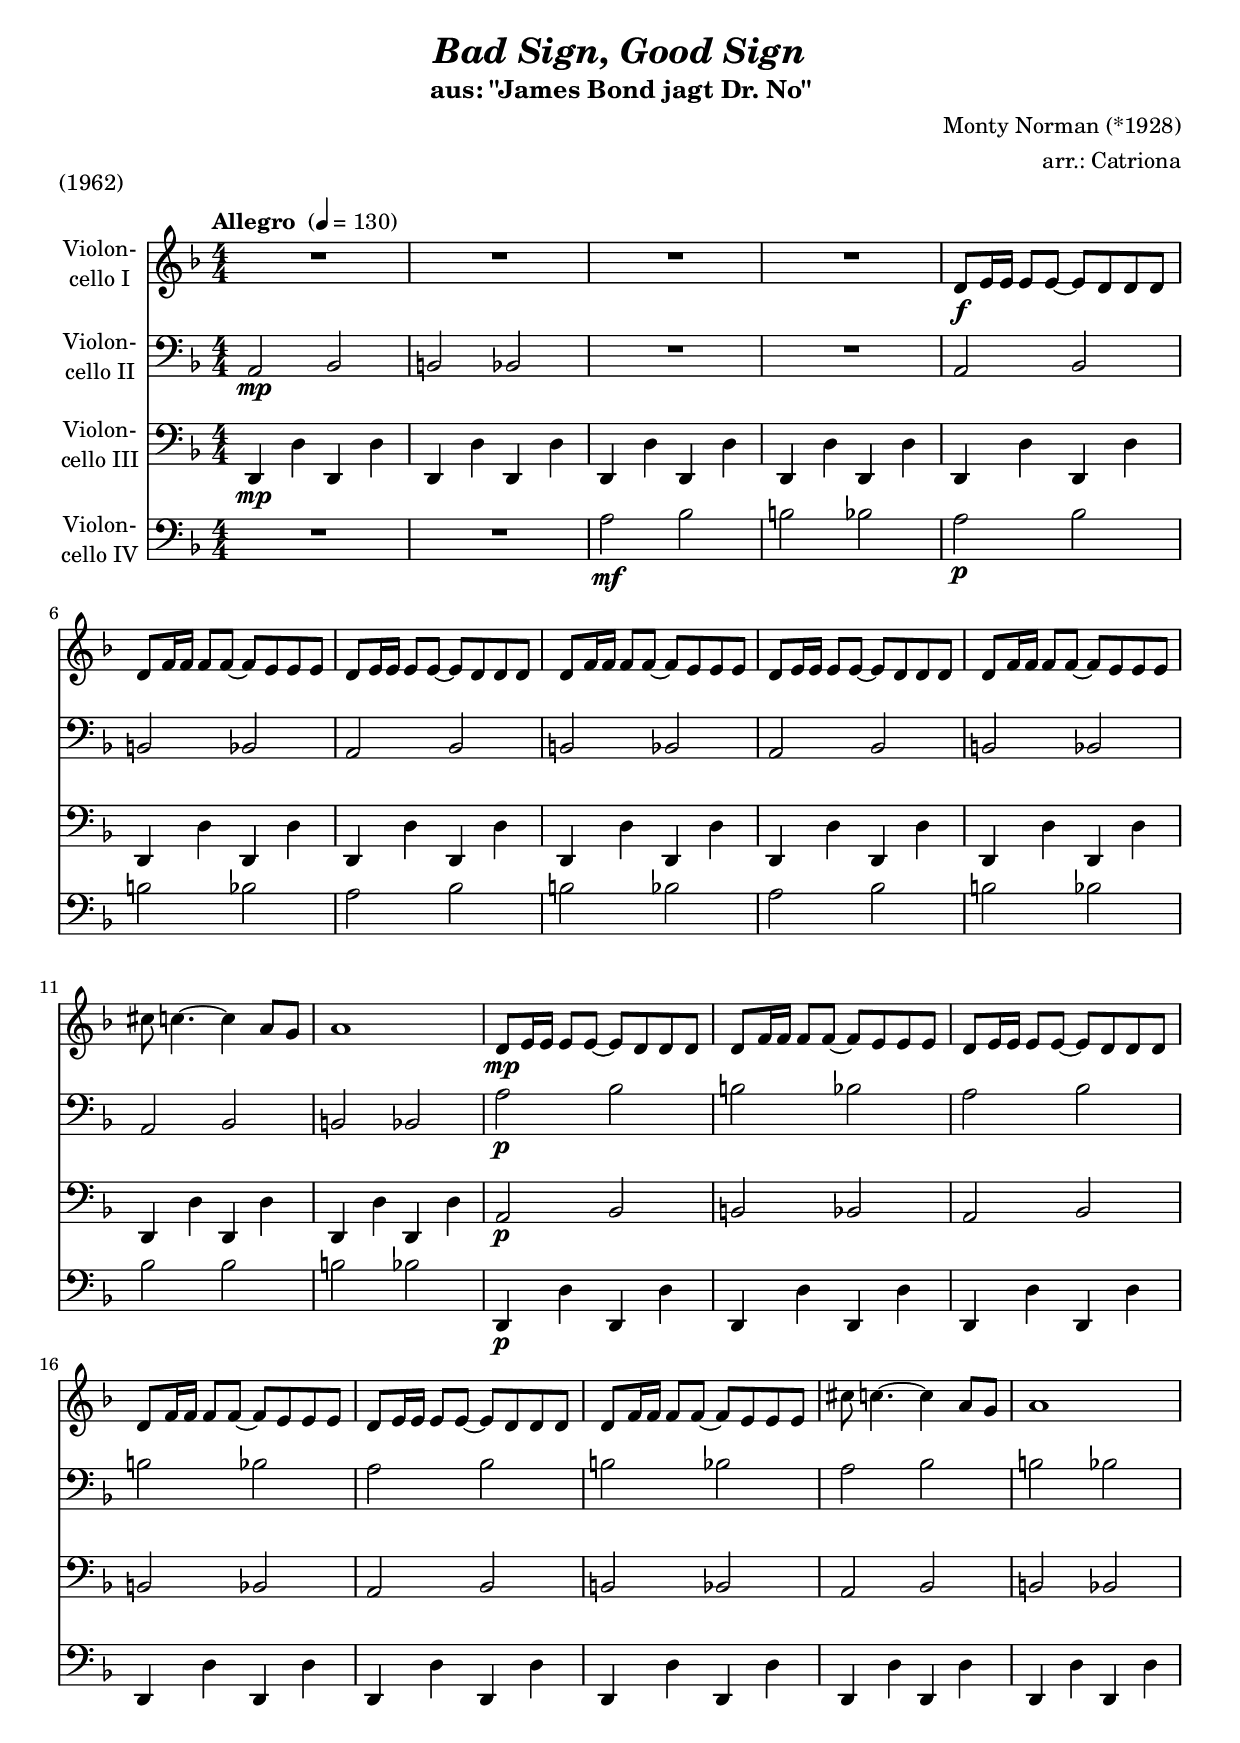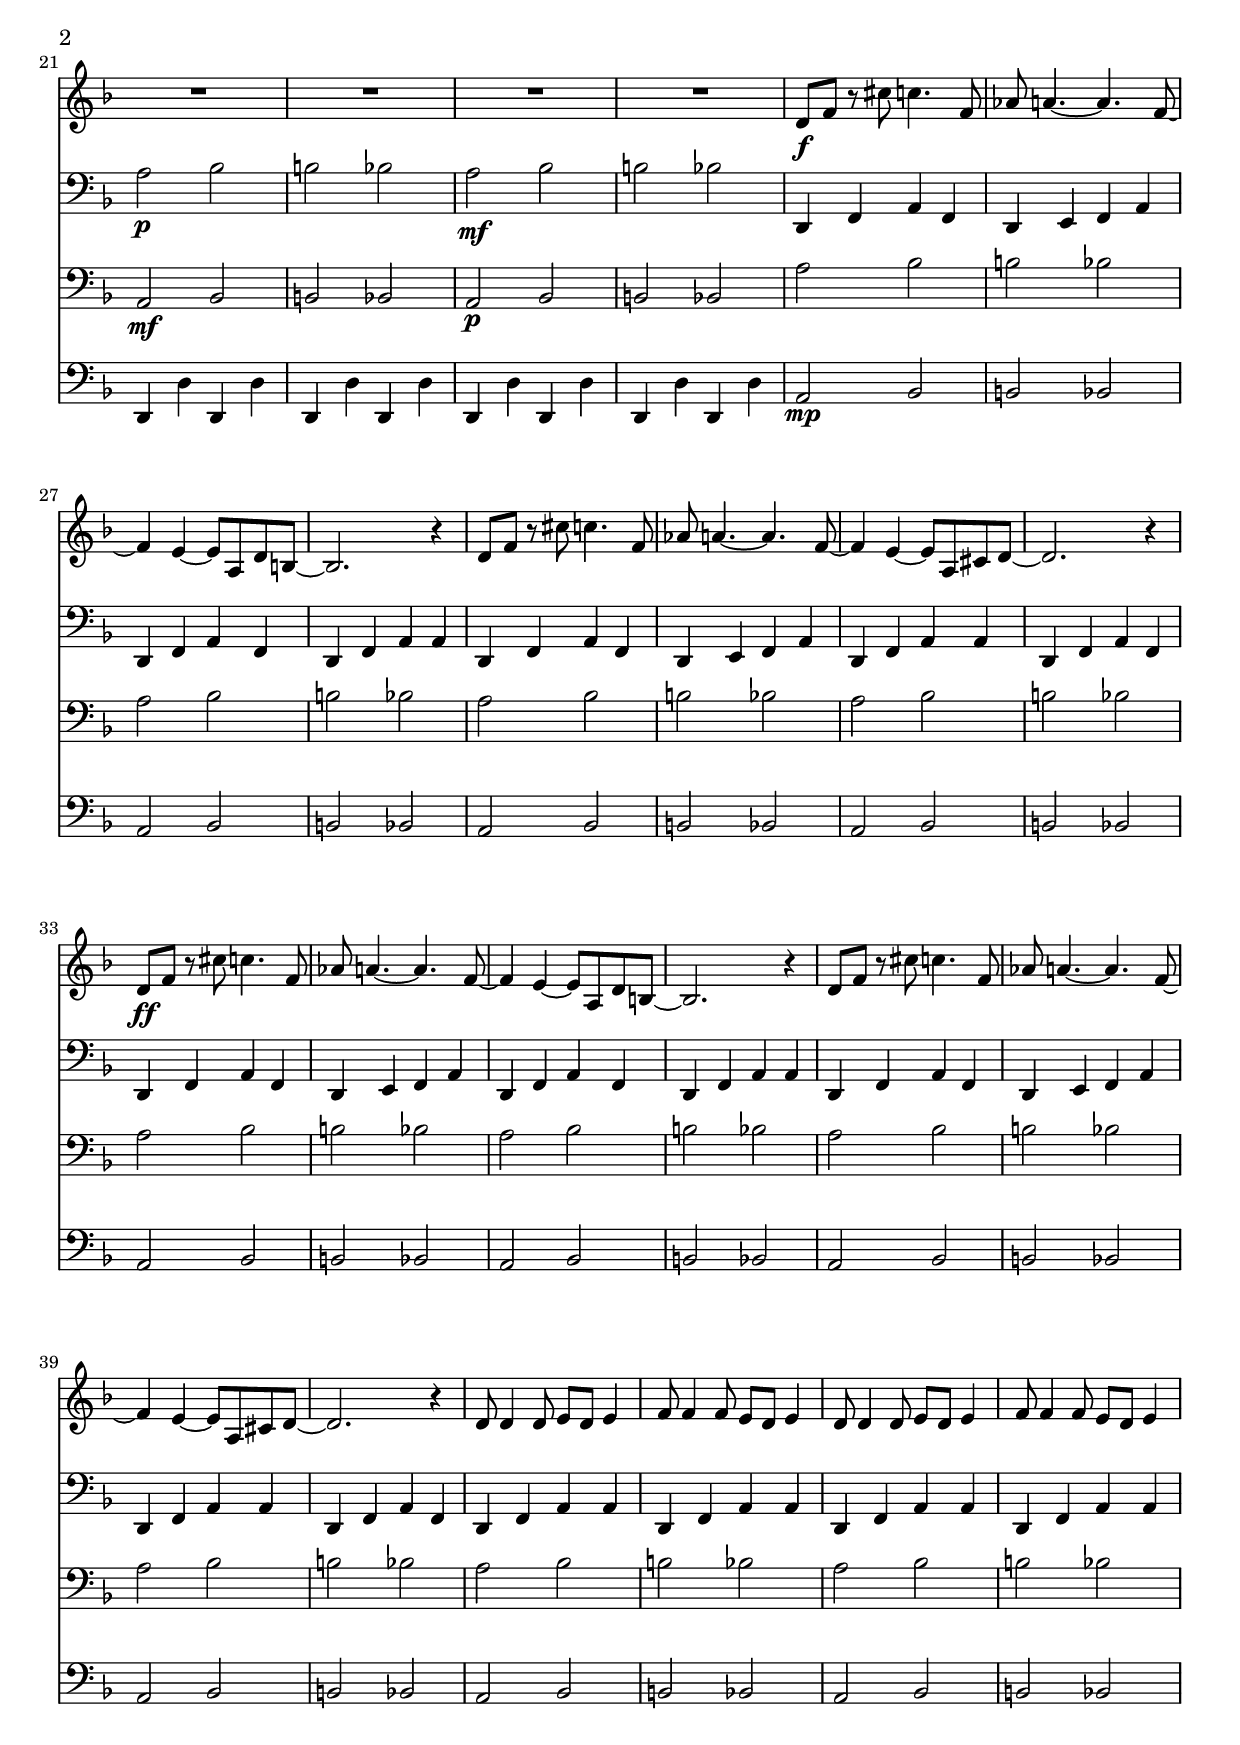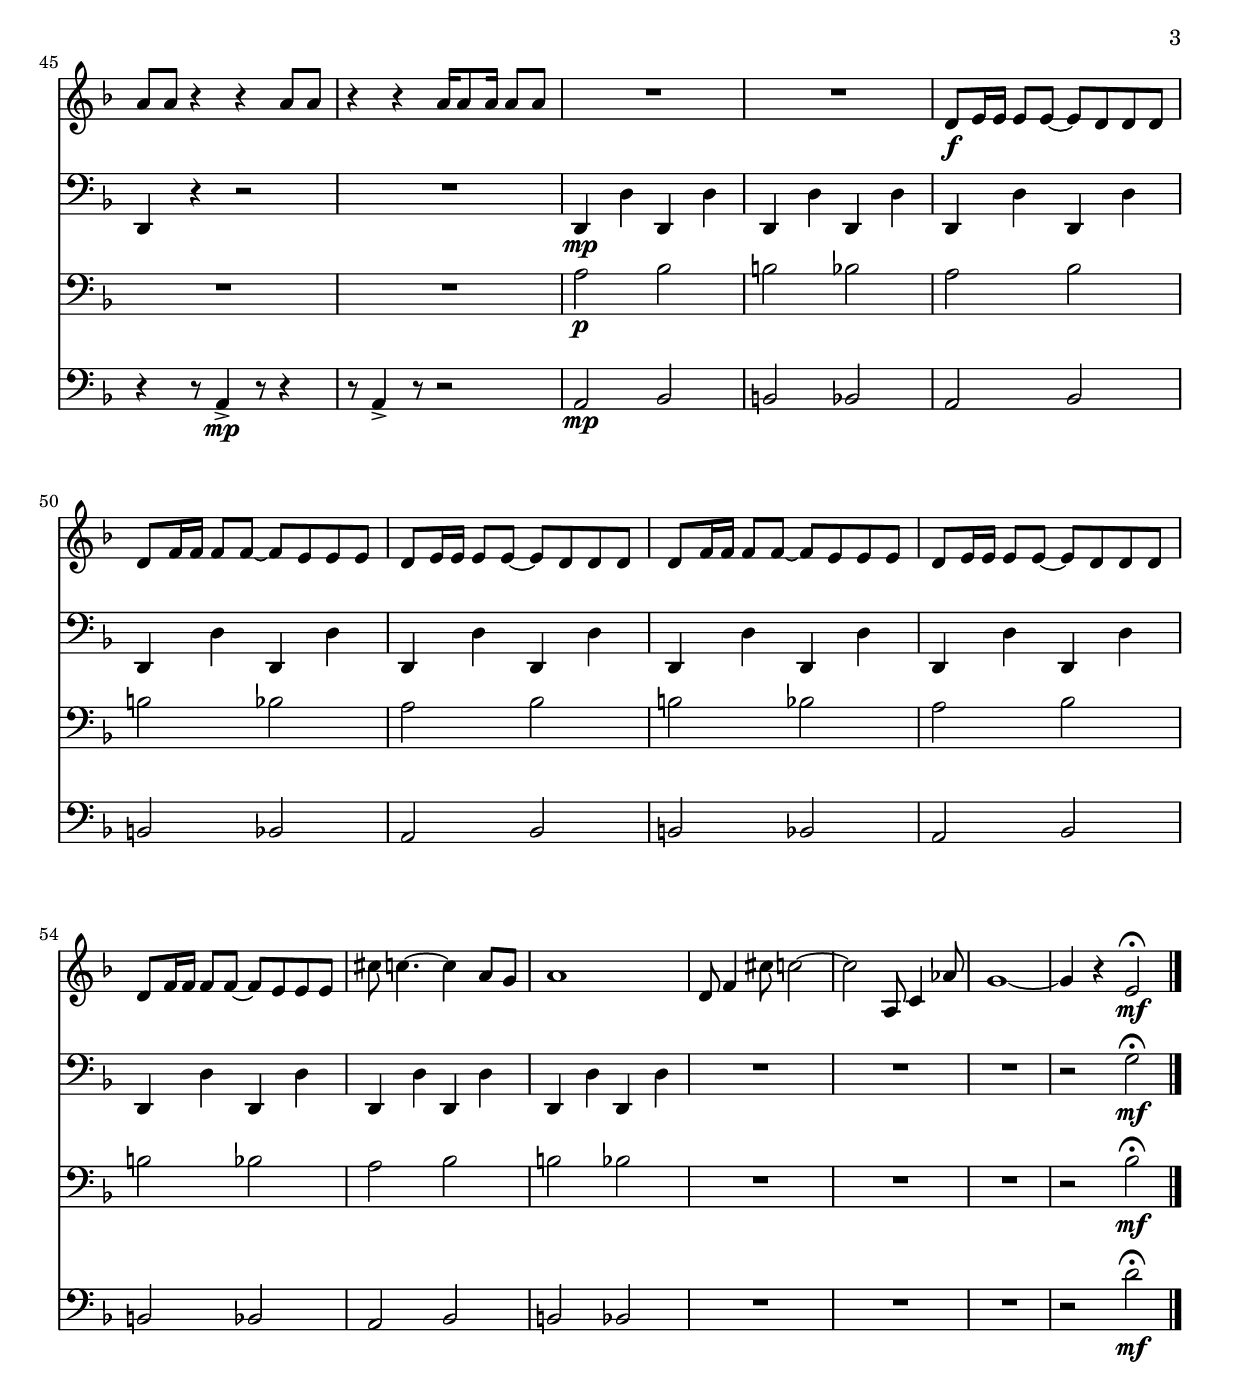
\version "2.14.2"
\include "deutsch.ly"

#(set-global-staff-size 19.4)

\header {
  title     = \markup \bold \italic "Bad Sign, Good Sign"
  subtitle  = "aus: \"James Bond jagt Dr. No\""
  composer  = "Monty Norman (*1928)"
  arranger  = "arr.: Catriona"
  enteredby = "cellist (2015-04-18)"
  piece     = "(1962)"
}

voiceconsts = {
  \key g \major
  \clef "bass"
  \time 4/4
  \numericTimeSignature
  \compressFullBarRests
%  \set tupletSpannerDuration = #(ly:make-moment 1 8)
  \tempo "Allegro " 4=130
}

mifl = "clarinet"
mist = "string ensemble 1"
miba = "bassoon"
%miba = "drawbar organ"

adli = \markup \bold \italic "ad lib."
ppsc = \markup { \dynamic pp \bold \italic " scherzando." }
scbr = \markup \bold \italic "(scherzando.)"

va = \relative c' {
  \voiceconsts
  \clef "treble"

  R1*4
  e8\f fis16 fis fis8 fis~ fis e e e
  e g16 g g8 g~  g fis fis fis

  e fis16 fis fis8 fis~ fis e e e
  e g16 g g8 g~  g fis fis fis
  e fis16 fis fis8 fis~ fis e e e
  e g16 g g8 g~  g fis fis fis

  dis' d4.~  d4 h8 a
  h1
  e,8\mp fis16 fis fis8 fis~ fis e e e
  e g16 g g8 g~  g fis fis fis
  e fis16 fis fis8 fis~ fis e e e
  
  e g16 g g8 g~  g fis fis fis
  e fis16 fis fis8 fis~ fis e e e
  e g16 g g8 g~  g fis fis fis
  dis' d4.~  d4 h8 a
  h1

  R1*4
  e,8\f g r dis' d4. g,8
  b h4.~ h g8~
  g4 fis~ fis8 h, e cis~

  cis2. r4
  e8 g r dis' d4. g,8
  b h4.~ h g8~
  g4 fis~ fis8 h, dis e~
  e2. r4
  e8\ff g r dis' d4. g,8

  b h4.~ h g8~
  g4 fis~ fis8 h, e cis~
  cis2. r4
  e8 g r dis' d4. g,8
  b h4.~ h g8~
  g4 fis~ fis8 h, dis e~

  e2. r4
  e8 e4 e8 fis e fis4
  g8 g4 g8 fis e fis4
  e8 e4 e8 fis e fis4
  g8 g4 g8 fis e fis4
  h8 h r4 r h8 h

  r4 r h16 h8 h16 h8 h
  R1*2
  e,8\f fis16 fis fis8 fis~ fis e e e
  e g16 g g8 g~  g fis fis fis

  e fis16 fis fis8 fis~ fis e e e
  e g16 g g8 g~  g fis fis fis
  e fis16 fis fis8 fis~ fis e e e
  e g16 g g8 g~  g fis fis fis

  dis' d4.~ d4 h8 a
  h1
  e,8 g4 dis'8 d2~
  d h,8 d4 b'8
  a1~
  a4 r fis2\fermata\mf \bar "|."
}

vb = \relative c {
  \voiceconsts

  h2\mp c
  cis c
  R1*2
  h2 c
  cis c

  h c
  cis c
  h c
  cis c

  h c
  cis c
  h'\p c
  cis c
  h c

  cis c
  h c
  cis c
  h c
  cis c

  h\p c
  cis c
  h\mf c
  cis c
  e,,4 g h g
  e fis g h
  e, g h g

  e g h h
  e, g h g
  e fis g h
  e, g h h
  e, g h g
  e g h g

  e fis g h
  e, g h g
  e g h h
  e, g h g
  e fis g h
  e, g h h

  e, g h g
  e g h h
  e, g h h
  e, g h h
  e, g h h
  e, r r2

  R1
  e4\mp e' e, e'
  e, e' e, e'
  e, e' e, e'
  e, e' e, e'
  
  e, e' e, e'
  e, e' e, e'
  e, e' e, e'
  e, e' e, e'

  e, e' e, e'
  e, e' e, e'
  R1*3
  r2 a\fermata\mf \bar "|."
}

vc = \relative c, {
  \voiceconsts

  e4\mp e' e, e'
  e, e' e, e'
  e, e' e, e'
  e, e' e, e'
  e, e' e, e'
  e, e' e, e'
  
  e, e' e, e'
  e, e' e, e'
  e, e' e, e'
  e, e' e, e'

  e, e' e, e'
  e, e' e, e'
  h2\p c
  cis c
  h c

  cis c
  h c
  cis c
  h c
  cis c

  h\mf c
  cis c
  h\p c
  cis c
  h' c
  cis c
  h c

  cis c
  h c
  cis c
  h c
  cis c
  h c

  cis c
  h c
  cis c
  h c
  cis c
  h c

  cis c
  h c
  cis c
  h c
  cis c
  R1*2

  h2\p c
  cis c
  h c
  cis c

  h c
  cis c
  h c
  cis c

  h c
  cis c
  R1*3
  r2 c\fermata\mf \bar "|."
}

vd = \relative c' {
  \voiceconsts

  R1*2
  h2\mf c
  cis c
  h\p c
  cis c

  h c
  cis c
  h c
  cis c

  c c
  cis c
  e,,4\p e' e, e'
  e, e' e, e'
  e, e' e, e'

  e, e' e, e'
  e, e' e, e'
  e, e' e, e'
  e, e' e, e'
  e, e' e, e'

  e, e' e, e'
  e, e' e, e'
  e, e' e, e'
  e, e' e, e'
  h2\mp c
  cis c
  h c

  cis c
  h c
  cis c
  h c
  cis c
  h c

  cis c
  h c
  cis c
  h c
  cis c
  h c

  cis c
  h c
  cis c
  h c
  cis c
  r4 r8 h4->\mp r8 r4

  r8 h4-> r8 r2
  h2\mp c
  cis c
  h c
  cis c

  h c
  cis c
  h c
  cis c

  h c
  cis c
  R1*3
  r2 e'\fermata\mf \bar "|."
}


music = <<
      \new Staff {
        \set Staff.midiInstrument = \mist
        \set Staff.instrumentName = \markup \center-column { "Violon-" "cello I" }
        \transpose g f { \va }
      }

      \new Staff {
        \set Staff.midiInstrument = \miba
        \set Staff.instrumentName = \markup \center-column { "Violon-" "cello II" }
        \transpose g f { \vb }
      }

      \new Staff {
        \set Staff.midiInstrument = \miba
        \set Staff.instrumentName = \markup \center-column { "Violon-" "cello III" }
        \transpose g f { \vc }
      }

      \new Staff {
        \set Staff.midiInstrument = \miba
        \set Staff.instrumentName = \markup \center-column { "Violon-" "cello IV" }
        \transpose g f { \vd }
      }
>>

\book {
  \score {
   \music
    \layout {}
  }

  \score {
    \unfoldRepeats \music

    \midi {
      \context {
        \Score
      }
    }
  }
}
